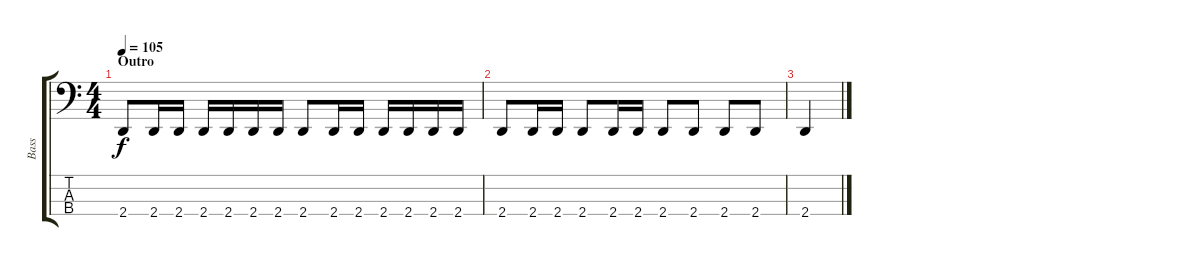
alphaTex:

\track ("Bass" "Bass") {instrument electricbassfinger}
\staff {score tabs}
\tuning (F2 C2 G1 C1) {hide}
\ts (4 4)
\section ("" "Outro")
\tempo 105
\clef f4
\ks c
2.4.8{dy f} 2.4.16 2.4.16 2.4.16 2.4.16 2.4.16 2.4.16 2.4.8 2.4.16 2.4.16 2.4.16 2.4.16 2.4.16 2.4.16 |
2.4.8 2.4.16 2.4.16 2.4.8 2.4.16 2.4.16 2.4.8 2.4.8 2.4.8 2.4.8 |
2.4.4
